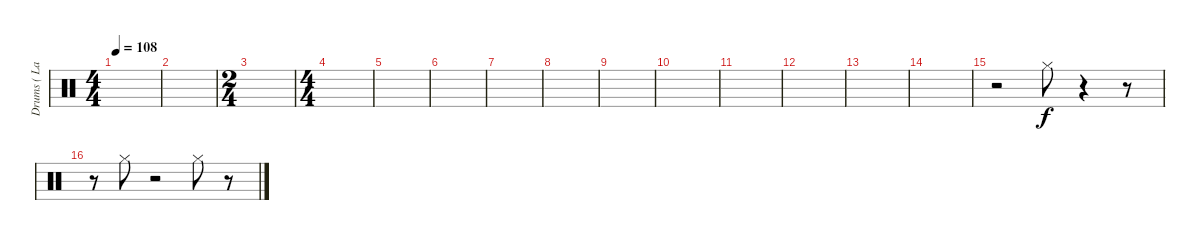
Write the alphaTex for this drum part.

\track ("Drums ( Lars )" "Drums ( La") {instrument percussion}
\staff {score}
\articulation defaults
\ts (4 4)
\tempo 108
\clef neutral
\ks c
|
|
\ts (2 4)
|
\ts (4 4)
|
|
|
|
|
|
|
|
|
|
|
r.2 "Hi-Hat (closed)".8 r.4 r.8 |
r.8 "Hi-Hat (closed)".8 r.2 "Hi-Hat (closed)".8 r.8
